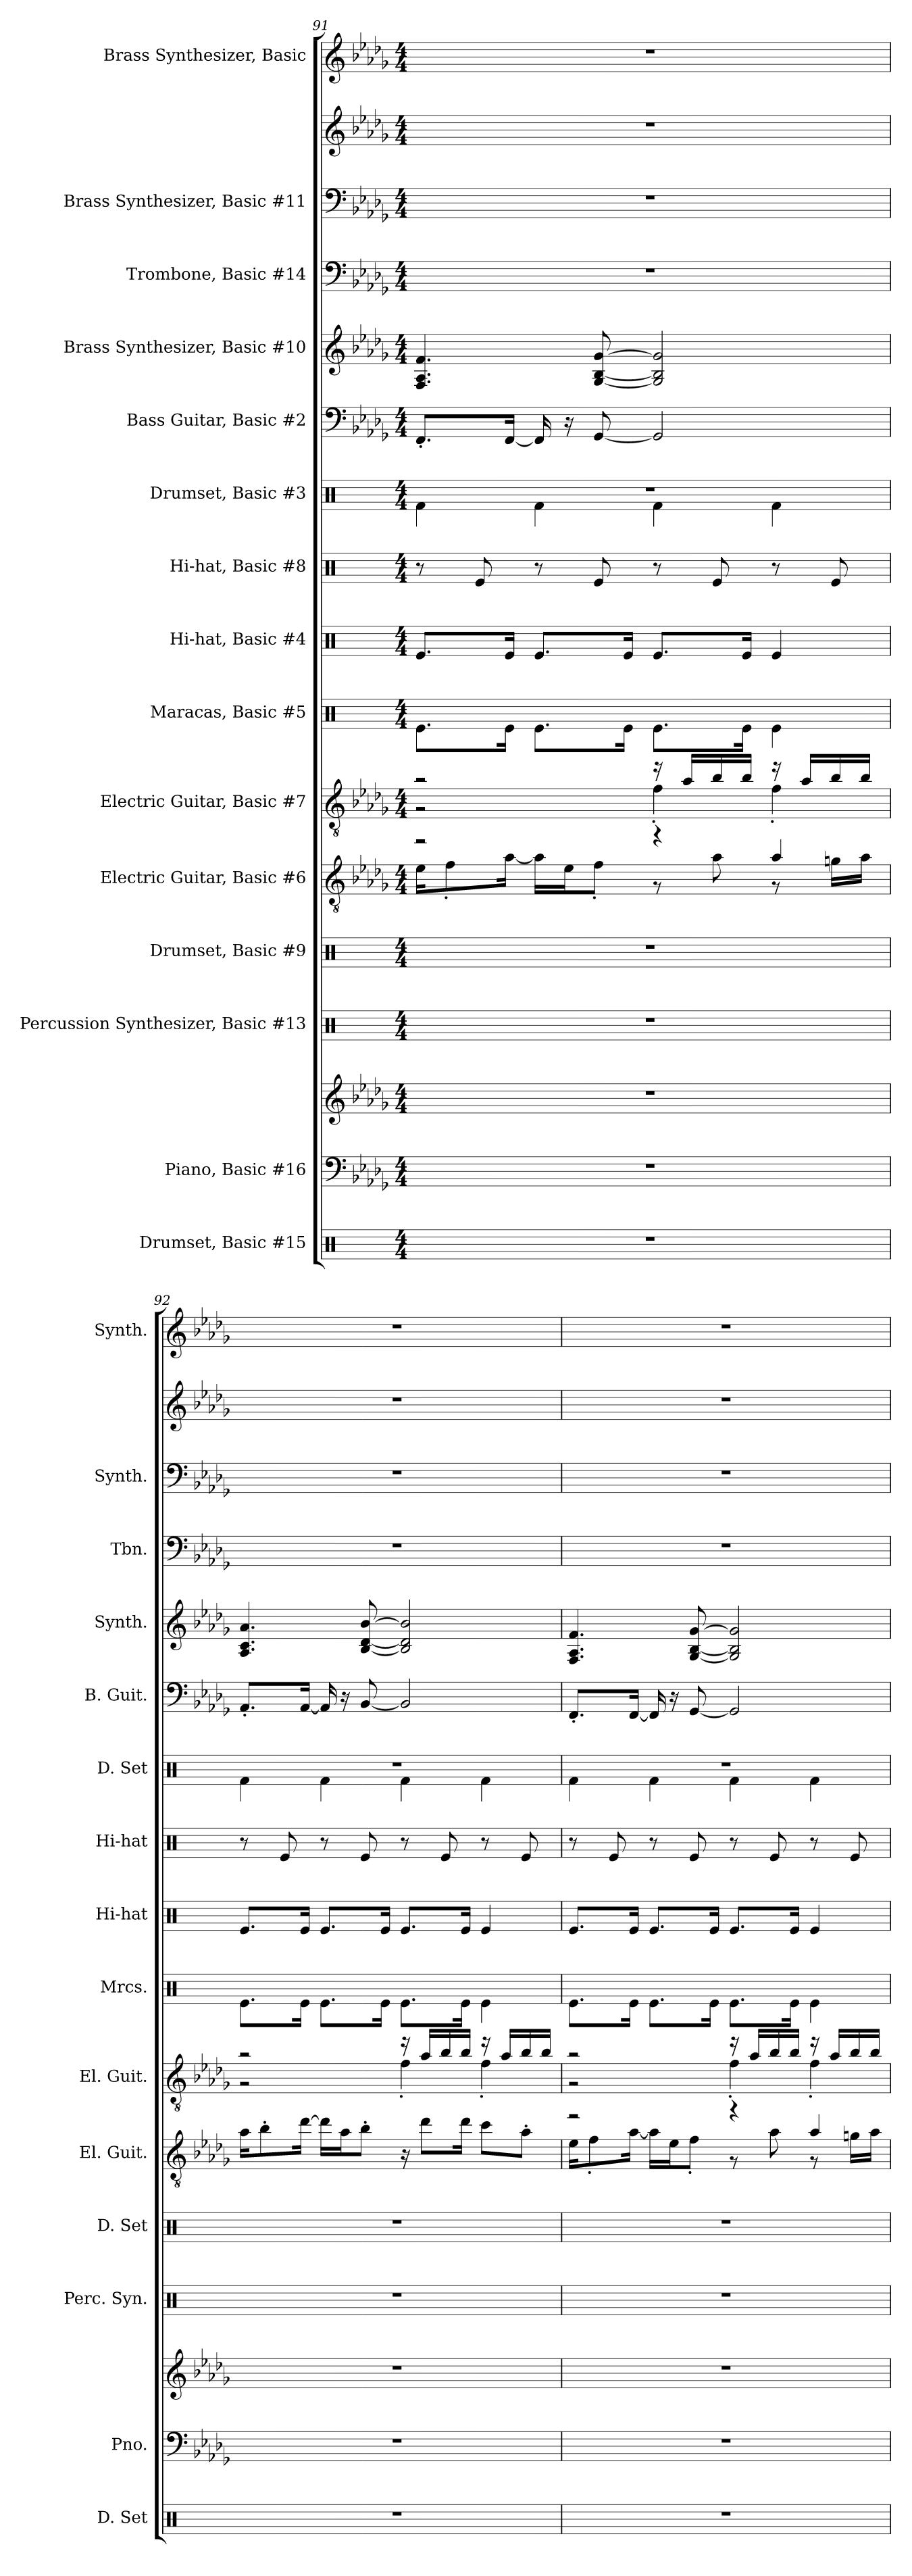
**kern	**kern	**kern	**kern	**kern	**kern	**kern	**kern	**kern	**kern	**kern	**kern	**kern	**kern	**kern	**kern	**kern
*part15	*part14	*part14	*part13	*part12	*part11	*part10	*part9	*part8	*part7	*part6	*part5	*part4	*part3	*part2	*part2	*part1
*staff17	*staff16	*staff15	*staff14	*staff13	*staff12	*staff11	*staff10	*staff9	*staff8	*staff7	*staff6	*staff5	*staff4	*staff3	*staff2	*staff1
*I"Drumset, Basic #15	*I"Piano, Basic #16	*	*I"Percussion Synthesizer, Basic #13	*I"Drumset, Basic #9	*I"Electric Guitar, Basic #6	*I"Electric Guitar, Basic #7	*I"Maracas, Basic #5	*I"Hi-hat, Basic #4	*I"Hi-hat, Basic #8	*I"Drumset, Basic #3	*I"Bass Guitar, Basic #2	*I"Brass Synthesizer, Basic #10	*I"Trombone, Basic #14	*I"Brass Synthesizer, Basic #11	*	*I"Brass Synthesizer, Basic
*I'D. Set	*I'Pno.	*	*I'Perc. Syn.	*I'D. Set	*I'El. Guit.	*I'El. Guit.	*I'Mrcs.	*I'Hi-hat	*I'Hi-hat	*I'D. Set	*I'B. Guit.	*I'Synth.	*I'Tbn.	*I'Synth.	*	*I'Synth.
!!LO:PB:g=z
*clefX	*clefF4	*clefG2	*clefX	*clefX	*clefGv2	*clefGv2	*clefX	*clefX	*clefX	*clefX	*clefF4	*clefG2	*clefF4	*clefF4	*clefG2	*clefG2
*	*	*	*	*	*	*	*	*	*	*	*ITrd7c12	*	*	*	*	*
*k[]	*k[b-e-a-d-g-]	*k[b-e-a-d-g-]	*k[]	*k[]	*k[b-e-a-d-g-]	*k[b-e-a-d-g-]	*k[]	*k[]	*k[]	*k[]	*k[b-e-a-d-g-]	*k[b-e-a-d-g-]	*k[b-e-a-d-g-]	*k[b-e-a-d-g-]	*k[b-e-a-d-g-]	*k[b-e-a-d-g-]
*M4/4	*M4/4	*M4/4	*M4/4	*M4/4	*M4/4	*M4/4	*M4/4	*M4/4	*M4/4	*M4/4	*M4/4	*M4/4	*M4/4	*M4/4	*M4/4	*M4/4
=91	=91	=91	=91	=91	=91	=91	=91	=91	=91	=91	=91	=91	=91	=91	=91	=91
*	*	*	*	*	*^	*^	*	*	*	*^	*	*	*	*	*	*
1r	1r	1r	1r	1r	2r	16e-\KL	2r	2r	8.Re\L	8.Re/L	8r	1r	4Rf\	8.FFF'/L	4.F/ 4.A-/ 4.f/	1r	1r	1r	1r
.	.	.	.	.	.	8f'\	.	.	.	.	.	.	.	.	.	.	.	.	.
.	.	.	.	.	.	.	.	.	.	.	8Re/	.	.	.	.	.	.	.	.
.	.	.	.	.	.	[16a-\Jk	.	.	16Re\Jk	16Re/Jk	.	.	.	[16FFF/Jk	.	.	.	.	.
.	.	.	.	.	.	16a-\LL]	.	.	8.Re\L	8.Re/L	8r	.	4Rf\	16FFF/]	.	.	.	.	.
.	.	.	.	.	.	16e-\J	.	.	.	.	.	.	.	16r	.	.	.	.	.
.	.	.	.	.	.	8f'\J	.	.	.	.	8Re/	.	.	[8GGG-/	[8G-/ [8B-/ [8g-/	.	.	.	.
.	.	.	.	.	.	.	.	.	16Re\Jk	16Re/Jk	.	.	.	.	.	.	.	.	.
.	.	.	.	.	4r	8r	16r	4f'\	8.Re\L	8.Re/L	8r	.	4Rf\	2GGG-/]	2G-/] 2B-/] 2g-/]	.	.	.	.
.	.	.	.	.	.	.	16a-/LL	.	.	.	.	.	.	.	.	.	.	.	.
.	.	.	.	.	.	8a-\	16b-/	.	.	.	8Re/	.	.	.	.	.	.	.	.
.	.	.	.	.	.	.	16b-/JJ	.	16Re\Jk	16Re/Jk	.	.	.	.	.	.	.	.	.
.	.	.	.	.	4a-/	8r	16r	4f'\	4Re\	4Re/	8r	.	4Rf\	.	.	.	.	.	.
.	.	.	.	.	.	.	16a-/LL	.	.	.	.	.	.	.	.	.	.	.	.
.	.	.	.	.	.	16gn\LL	16b-/	.	.	.	8Re/	.	.	.	.	.	.	.	.
.	.	.	.	.	.	16a-\JJ	16b-/JJ	.	.	.	.	.	.	.	.	.	.	.	.
*	*	*	*	*	*v	*v	*	*	*	*	*	*	*	*	*	*	*	*	*
=92	=92	=92	=92	=92	=92	=92	=92	=92	=92	=92	=92	=92	=92	=92	=92	=92	=92	=92
1r	1r	1r	1r	1r	16a-\KL	2r	2r	8.Re\L	8.Re/L	8r	1r	4Rf\	8.AAA-'/L	4.A-/ 4.c/ 4.a-/	1r	1r	1r	1r
.	.	.	.	.	8b-'\	.	.	.	.	.	.	.	.	.	.	.	.	.
.	.	.	.	.	.	.	.	.	.	8Re/	.	.	.	.	.	.	.	.
.	.	.	.	.	[16dd-\Jk	.	.	16Re\Jk	16Re/Jk	.	.	.	[16AAA-/Jk	.	.	.	.	.
.	.	.	.	.	16dd-\LL]	.	.	8.Re\L	8.Re/L	8r	.	4Rf\	16AAA-/]	.	.	.	.	.
.	.	.	.	.	16a-\J	.	.	.	.	.	.	.	16r	.	.	.	.	.
.	.	.	.	.	8b-'\J	.	.	.	.	8Re/	.	.	[8BBB-/	[8B-/ [8d-/ [8b-/	.	.	.	.
.	.	.	.	.	.	.	.	16Re\Jk	16Re/Jk	.	.	.	.	.	.	.	.	.
.	.	.	.	.	16r	16r	4f'\	8.Re\L	8.Re/L	8r	.	4Rf\	2BBB-/]	2B-/] 2d-/] 2b-/]	.	.	.	.
.	.	.	.	.	8dd-\L	16a-/LL	.	.	.	.	.	.	.	.	.	.	.	.
.	.	.	.	.	.	16b-/	.	.	.	8Re/	.	.	.	.	.	.	.	.
.	.	.	.	.	16dd-\Jk	16b-/JJ	.	16Re\Jk	16Re/Jk	.	.	.	.	.	.	.	.	.
.	.	.	.	.	8cc\L	16r	4f'\	4Re\	4Re/	8r	.	4Rf\	.	.	.	.	.	.
.	.	.	.	.	.	16a-/LL	.	.	.	.	.	.	.	.	.	.	.	.
.	.	.	.	.	8a-'\J	16b-/	.	.	.	8Re/	.	.	.	.	.	.	.	.
.	.	.	.	.	.	16b-/JJ	.	.	.	.	.	.	.	.	.	.	.	.
!!LO:PB:g=z
=93	=93	=93	=93	=93	=93	=93	=93	=93	=93	=93	=93	=93	=93	=93	=93	=93	=93	=93
*	*	*	*	*	*^	*	*	*	*	*	*	*	*	*	*	*	*	*
1r	1r	1r	1r	1r	2r	16e-\KL	2r	2r	8.Re\L	8.Re/L	8r	1r	4Rf\	8.FFF'/L	4.F/ 4.A-/ 4.f/	1r	1r	1r	1r
.	.	.	.	.	.	8f'\	.	.	.	.	.	.	.	.	.	.	.	.	.
.	.	.	.	.	.	.	.	.	.	.	8Re/	.	.	.	.	.	.	.	.
.	.	.	.	.	.	[16a-\Jk	.	.	16Re\Jk	16Re/Jk	.	.	.	[16FFF/Jk	.	.	.	.	.
.	.	.	.	.	.	16a-\LL]	.	.	8.Re\L	8.Re/L	8r	.	4Rf\	16FFF/]	.	.	.	.	.
.	.	.	.	.	.	16e-\J	.	.	.	.	.	.	.	16r	.	.	.	.	.
.	.	.	.	.	.	8f'\J	.	.	.	.	8Re/	.	.	[8GGG-/	[8G-/ [8B-/ [8g-/	.	.	.	.
.	.	.	.	.	.	.	.	.	16Re\Jk	16Re/Jk	.	.	.	.	.	.	.	.	.
.	.	.	.	.	4r	8r	16r	4f'\	8.Re\L	8.Re/L	8r	.	4Rf\	2GGG-/]	2G-/] 2B-/] 2g-/]	.	.	.	.
.	.	.	.	.	.	.	16a-/LL	.	.	.	.	.	.	.	.	.	.	.	.
.	.	.	.	.	.	8a-\	16b-/	.	.	.	8Re/	.	.	.	.	.	.	.	.
.	.	.	.	.	.	.	16b-/JJ	.	16Re\Jk	16Re/Jk	.	.	.	.	.	.	.	.	.
.	.	.	.	.	4a-/	8r	16r	4f'\	4Re\	4Re/	8r	.	4Rf\	.	.	.	.	.	.
.	.	.	.	.	.	.	16a-/LL	.	.	.	.	.	.	.	.	.	.	.	.
.	.	.	.	.	.	16gn\LL	16b-/	.	.	.	8Re/	.	.	.	.	.	.	.	.
.	.	.	.	.	.	16a-\JJ	16b-/JJ	.	.	.	.	.	.	.	.	.	.	.	.
*	*	*	*	*	*v	*v	*	*	*	*	*	*v	*v	*	*	*	*	*	*
*	*	*	*	*	*	*v	*v	*	*	*	*	*	*	*	*	*	*
=	=	=	=	=	=	=	=	=	=	=	=	=	=	=	=	=
*-	*-	*-	*-	*-	*-	*-	*-	*-	*-	*-	*-	*-	*-	*-	*-	*-
